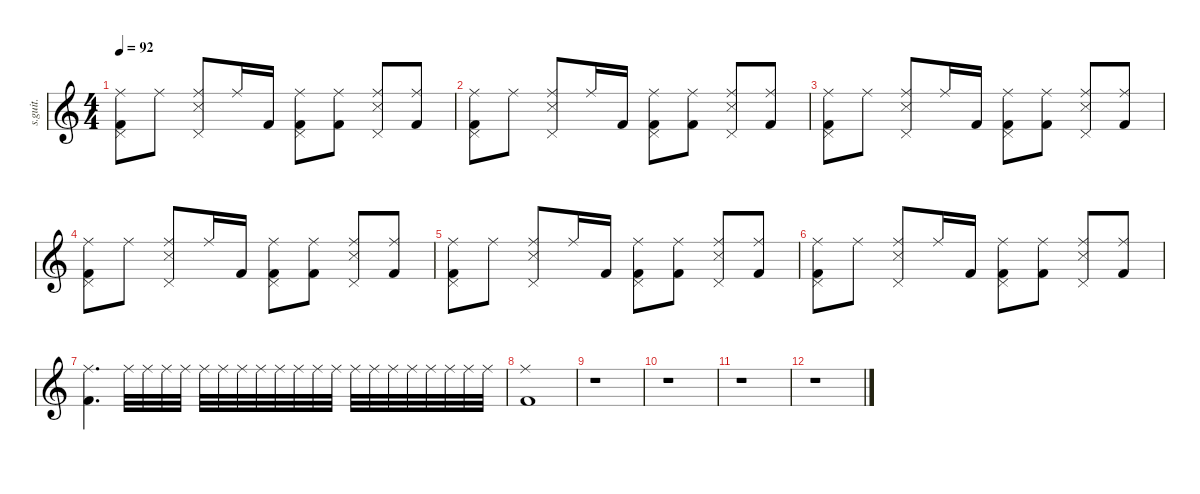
\defaultSystemsLayout 4
\hideDynamics
\bracketExtendMode nobrackets
\track ("Phil Selway - Drums" "s.guit.") {instrument percussion}
\staff {score}
\articulation defaults
\ts (4 4)
\tempo 92
\clef g2
\ks c
("Kick (hit) 2" "Pedal Hi-Hat (hit)" "Ride (middle)").8{lyrics (0 "") lyrics (1 "") lyrics (2 "") lyrics (3 "") lyrics (4 "") dy f} "Ride (middle)".8{lyrics (0 "") lyrics (1 "") lyrics (2 "") lyrics (3 "") lyrics (4 "")} ("Snare (side stick) 3" "Pedal Hi-Hat (hit)" "Ride (middle)").8{lyrics (0 "") lyrics (1 "") lyrics (2 "") lyrics (3 "") lyrics (4 "")} "Ride (middle)".16{lyrics (0 "") lyrics (1 "") lyrics (2 "") lyrics (3 "") lyrics (4 "")} "Kick (hit) 2".16{lyrics (0 "") lyrics (1 "") lyrics (2 "") lyrics (3 "") lyrics (4 "")} ("Kick (hit) 2" "Pedal Hi-Hat (hit)" "Ride (middle)").8{lyrics (0 "") lyrics (1 "") lyrics (2 "") lyrics (3 "") lyrics (4 "")} ("Kick (hit) 2" "Ride (middle)").8{lyrics (0 "") lyrics (1 "") lyrics (2 "") lyrics (3 "") lyrics (4 "")} ("Snare (side stick) 3" "Pedal Hi-Hat (hit)" "Ride (middle)").8{lyrics (0 "") lyrics (1 "") lyrics (2 "") lyrics (3 "") lyrics (4 "")} ("Kick (hit) 2" "Ride (middle)").8{lyrics (0 "") lyrics (1 "") lyrics (2 "") lyrics (3 "") lyrics (4 "")} |
("Kick (hit) 2" "Pedal Hi-Hat (hit)" "Ride (middle)").8{lyrics (0 "") lyrics (1 "") lyrics (2 "") lyrics (3 "") lyrics (4 "")} "Ride (middle)".8{lyrics (0 "") lyrics (1 "") lyrics (2 "") lyrics (3 "") lyrics (4 "")} ("Snare (side stick) 3" "Pedal Hi-Hat (hit)" "Ride (middle)").8{lyrics (0 "") lyrics (1 "") lyrics (2 "") lyrics (3 "") lyrics (4 "")} "Ride (middle)".16{lyrics (0 "") lyrics (1 "") lyrics (2 "") lyrics (3 "") lyrics (4 "")} "Kick (hit) 2".16{lyrics (0 "") lyrics (1 "") lyrics (2 "") lyrics (3 "") lyrics (4 "")} ("Kick (hit) 2" "Pedal Hi-Hat (hit)" "Ride (middle)").8{lyrics (0 "") lyrics (1 "") lyrics (2 "") lyrics (3 "") lyrics (4 "")} ("Kick (hit) 2" "Ride (middle)").8{lyrics (0 "") lyrics (1 "") lyrics (2 "") lyrics (3 "") lyrics (4 "")} ("Snare (side stick) 3" "Pedal Hi-Hat (hit)" "Ride (middle)").8{lyrics (0 "") lyrics (1 "") lyrics (2 "") lyrics (3 "") lyrics (4 "")} ("Kick (hit) 2" "Ride (middle)").8{lyrics (0 "") lyrics (1 "") lyrics (2 "") lyrics (3 "") lyrics (4 "")} |
("Kick (hit) 2" "Pedal Hi-Hat (hit)" "Ride (middle)").8{lyrics (0 "") lyrics (1 "") lyrics (2 "") lyrics (3 "") lyrics (4 "")} "Ride (middle)".8{lyrics (0 "") lyrics (1 "") lyrics (2 "") lyrics (3 "") lyrics (4 "")} ("Snare (side stick) 3" "Pedal Hi-Hat (hit)" "Ride (middle)").8{lyrics (0 "") lyrics (1 "") lyrics (2 "") lyrics (3 "") lyrics (4 "")} "Ride (middle)".16{lyrics (0 "") lyrics (1 "") lyrics (2 "") lyrics (3 "") lyrics (4 "")} "Kick (hit) 2".16{lyrics (0 "") lyrics (1 "") lyrics (2 "") lyrics (3 "") lyrics (4 "")} ("Kick (hit) 2" "Pedal Hi-Hat (hit)" "Ride (middle)").8{lyrics (0 "") lyrics (1 "") lyrics (2 "") lyrics (3 "") lyrics (4 "")} ("Kick (hit) 2" "Ride (middle)").8{lyrics (0 "") lyrics (1 "") lyrics (2 "") lyrics (3 "") lyrics (4 "")} ("Snare (side stick) 3" "Pedal Hi-Hat (hit)" "Ride (middle)").8{lyrics (0 "") lyrics (1 "") lyrics (2 "") lyrics (3 "") lyrics (4 "")} ("Kick (hit) 2" "Ride (middle)").8{lyrics (0 "") lyrics (1 "") lyrics (2 "") lyrics (3 "") lyrics (4 "")} |
("Kick (hit) 2" "Pedal Hi-Hat (hit)" "Ride (middle)").8{lyrics (0 "") lyrics (1 "") lyrics (2 "") lyrics (3 "") lyrics (4 "")} "Ride (middle)".8{lyrics (0 "") lyrics (1 "") lyrics (2 "") lyrics (3 "") lyrics (4 "")} ("Snare (side stick) 3" "Pedal Hi-Hat (hit)" "Ride (middle)").8{lyrics (0 "") lyrics (1 "") lyrics (2 "") lyrics (3 "") lyrics (4 "")} "Ride (middle)".16{lyrics (0 "") lyrics (1 "") lyrics (2 "") lyrics (3 "") lyrics (4 "")} "Kick (hit) 2".16{lyrics (0 "") lyrics (1 "") lyrics (2 "") lyrics (3 "") lyrics (4 "")} ("Kick (hit) 2" "Pedal Hi-Hat (hit)" "Ride (middle)").8{lyrics (0 "") lyrics (1 "") lyrics (2 "") lyrics (3 "") lyrics (4 "")} ("Kick (hit) 2" "Ride (middle)").8{lyrics (0 "") lyrics (1 "") lyrics (2 "") lyrics (3 "") lyrics (4 "")} ("Snare (side stick) 3" "Pedal Hi-Hat (hit)" "Ride (middle)").8{lyrics (0 "") lyrics (1 "") lyrics (2 "") lyrics (3 "") lyrics (4 "")} ("Kick (hit) 2" "Ride (middle)").8{lyrics (0 "") lyrics (1 "") lyrics (2 "") lyrics (3 "") lyrics (4 "")} |
("Kick (hit) 2" "Pedal Hi-Hat (hit)" "Ride (middle)").8{lyrics (0 "") lyrics (1 "") lyrics (2 "") lyrics (3 "") lyrics (4 "")} "Ride (middle)".8{lyrics (0 "") lyrics (1 "") lyrics (2 "") lyrics (3 "") lyrics (4 "")} ("Snare (side stick) 3" "Pedal Hi-Hat (hit)" "Ride (middle)").8{lyrics (0 "") lyrics (1 "") lyrics (2 "") lyrics (3 "") lyrics (4 "")} "Ride (middle)".16{lyrics (0 "") lyrics (1 "") lyrics (2 "") lyrics (3 "") lyrics (4 "")} "Kick (hit) 2".16{lyrics (0 "") lyrics (1 "") lyrics (2 "") lyrics (3 "") lyrics (4 "")} ("Kick (hit) 2" "Pedal Hi-Hat (hit)" "Ride (middle)").8{lyrics (0 "") lyrics (1 "") lyrics (2 "") lyrics (3 "") lyrics (4 "")} ("Kick (hit) 2" "Ride (middle)").8{lyrics (0 "") lyrics (1 "") lyrics (2 "") lyrics (3 "") lyrics (4 "")} ("Snare (side stick) 3" "Pedal Hi-Hat (hit)" "Ride (middle)").8{lyrics (0 "") lyrics (1 "") lyrics (2 "") lyrics (3 "") lyrics (4 "")} ("Kick (hit) 2" "Ride (middle)").8{lyrics (0 "") lyrics (1 "") lyrics (2 "") lyrics (3 "") lyrics (4 "")} |
("Kick (hit) 2" "Pedal Hi-Hat (hit)" "Ride (middle)").8{lyrics (0 "") lyrics (1 "") lyrics (2 "") lyrics (3 "") lyrics (4 "")} "Ride (middle)".8{lyrics (0 "") lyrics (1 "") lyrics (2 "") lyrics (3 "") lyrics (4 "")} ("Snare (side stick) 3" "Pedal Hi-Hat (hit)" "Ride (middle)").8{lyrics (0 "") lyrics (1 "") lyrics (2 "") lyrics (3 "") lyrics (4 "")} "Ride (middle)".16{lyrics (0 "") lyrics (1 "") lyrics (2 "") lyrics (3 "") lyrics (4 "")} "Kick (hit) 2".16{lyrics (0 "") lyrics (1 "") lyrics (2 "") lyrics (3 "") lyrics (4 "")} ("Kick (hit) 2" "Pedal Hi-Hat (hit)" "Ride (middle)").8{lyrics (0 "") lyrics (1 "") lyrics (2 "") lyrics (3 "") lyrics (4 "")} ("Kick (hit) 2" "Ride (middle)").8{lyrics (0 "") lyrics (1 "") lyrics (2 "") lyrics (3 "") lyrics (4 "")} ("Snare (side stick) 3" "Pedal Hi-Hat (hit)" "Ride (middle)").8{lyrics (0 "") lyrics (1 "") lyrics (2 "") lyrics (3 "") lyrics (4 "")} ("Kick (hit) 2" "Ride (middle)").8{lyrics (0 "") lyrics (1 "") lyrics (2 "") lyrics (3 "") lyrics (4 "")} |
("Kick (hit) 2" "Ride (middle)").4{d lyrics (0 "") lyrics (1 "") lyrics (2 "") lyrics (3 "") lyrics (4 "")} "Ride (middle)".32{lyrics (0 "") lyrics (1 "") lyrics (2 "") lyrics (3 "") lyrics (4 "")} "Ride (middle)".32{lyrics (0 "") lyrics (1 "") lyrics (2 "") lyrics (3 "") lyrics (4 "")} "Ride (middle)".32{lyrics (0 "") lyrics (1 "") lyrics (2 "") lyrics (3 "") lyrics (4 "")} "Ride (middle)".32{lyrics (0 "") lyrics (1 "") lyrics (2 "") lyrics (3 "") lyrics (4 "")} "Ride (middle)".32{lyrics (0 "") lyrics (1 "") lyrics (2 "") lyrics (3 "") lyrics (4 "")} "Ride (middle)".32{lyrics (0 "") lyrics (1 "") lyrics (2 "") lyrics (3 "") lyrics (4 "")} "Ride (middle)".32{lyrics (0 "") lyrics (1 "") lyrics (2 "") lyrics (3 "") lyrics (4 "")} "Ride (middle)".32{lyrics (0 "") lyrics (1 "") lyrics (2 "") lyrics (3 "") lyrics (4 "")} "Ride (middle)".32{lyrics (0 "") lyrics (1 "") lyrics (2 "") lyrics (3 "") lyrics (4 "")} "Ride (middle)".32{lyrics (0 "") lyrics (1 "") lyrics (2 "") lyrics (3 "") lyrics (4 "")} "Ride (middle)".32{lyrics (0 "") lyrics (1 "") lyrics (2 "") lyrics (3 "") lyrics (4 "")} "Ride (middle)".32{lyrics (0 "") lyrics (1 "") lyrics (2 "") lyrics (3 "") lyrics (4 "")} "Ride (middle)".32{lyrics (0 "") lyrics (1 "") lyrics (2 "") lyrics (3 "") lyrics (4 "")} "Ride (middle)".32{lyrics (0 "") lyrics (1 "") lyrics (2 "") lyrics (3 "") lyrics (4 "")} "Ride (middle)".32{lyrics (0 "") lyrics (1 "") lyrics (2 "") lyrics (3 "") lyrics (4 "")} "Ride (middle)".32{lyrics (0 "") lyrics (1 "") lyrics (2 "") lyrics (3 "") lyrics (4 "")} "Ride (middle)".32{lyrics (0 "") lyrics (1 "") lyrics (2 "") lyrics (3 "") lyrics (4 "")} "Ride (middle)".32{lyrics (0 "") lyrics (1 "") lyrics (2 "") lyrics (3 "") lyrics (4 "")} "Ride (middle)".32{lyrics (0 "") lyrics (1 "") lyrics (2 "") lyrics (3 "") lyrics (4 "")} "Ride (middle)".32{lyrics (0 "") lyrics (1 "") lyrics (2 "") lyrics (3 "") lyrics (4 "")} |
("Kick (hit) 2" "Ride (middle)").1{lyrics (0 "") lyrics (1 "") lyrics (2 "") lyrics (3 "") lyrics (4 "")} |
r.1 |
r.1 |
r.1 |
r.1
